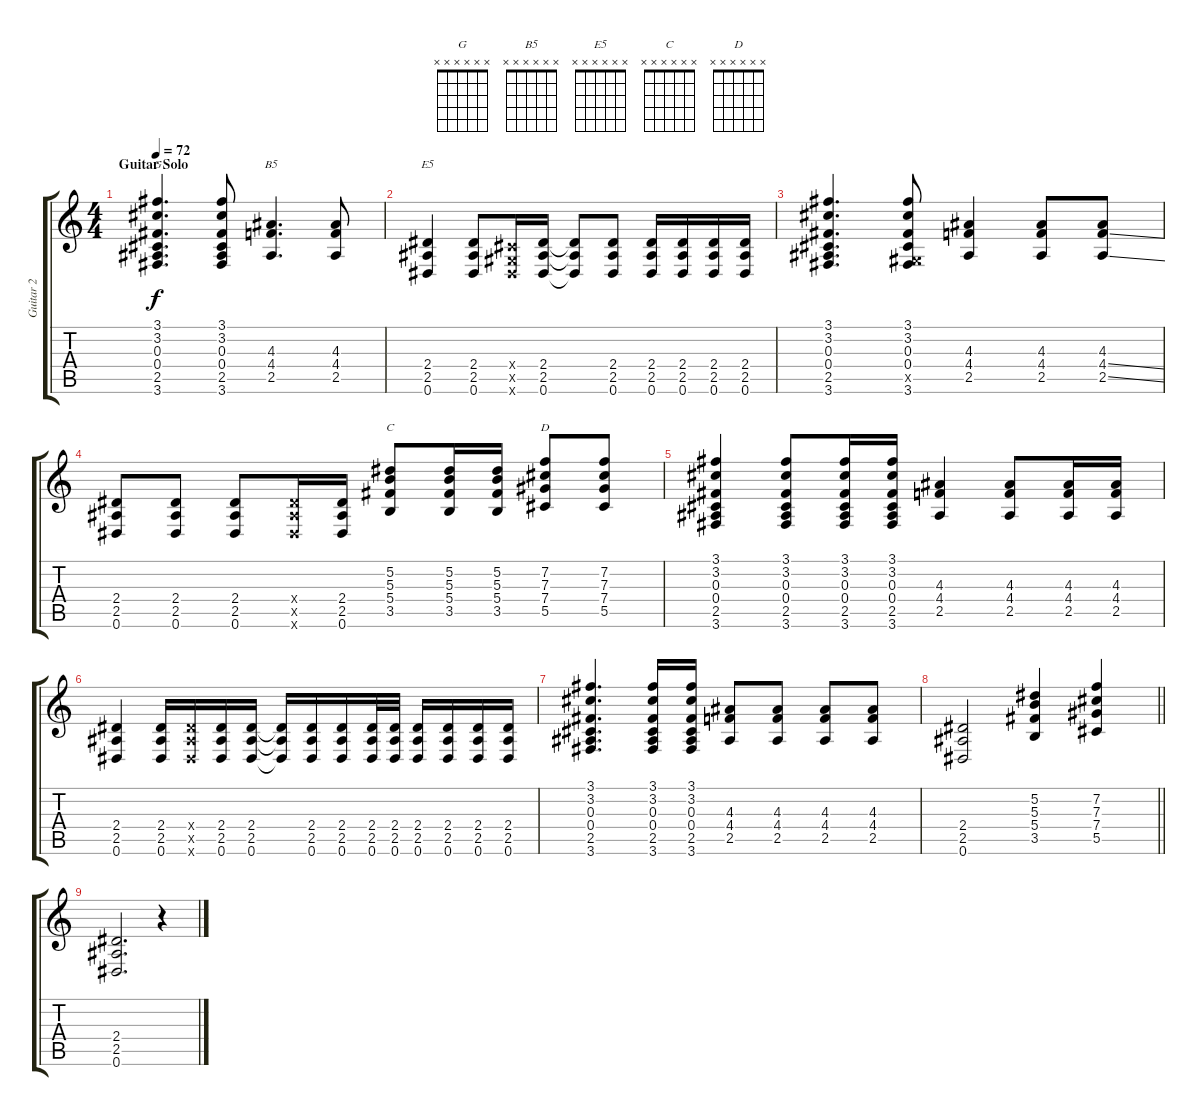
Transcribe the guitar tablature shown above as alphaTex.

\track ("Guitar 2 " "Guitar 2 ") {instrument overdrivenguitar}
\staff {score tabs}
\tuning (Eb4 Bb3 Gb3 Db3 Ab2 Eb2) {hide}
\chord ("G" x x x x x x)
\chord ("B5" x x x x x x)
\chord ("E5" x x x x x x)
\chord ("C" x x x x x x)
\chord ("D" x x x x x x)
\ts (4 4)
\section ("" "Guitar Solo ")
\tempo 72
\clef g2
\ks c
(3.1 3.2 0.3 0.4 2.5 3.6).4{d ch "G" dy f instrument overdrivenguitar} (3.1 3.2 0.3 0.4 2.5 3.6).8 (4.3 4.4 2.5).4{d ch "B5"} (4.3 4.4 2.5).8 |
(2.4 2.5 0.6).4{ch "E5"} (2.4 2.5 0.6).8 (0.4{x} 0.5{x} 0.6{x}).16 (2.4 2.5 0.6).16 (2.4{t} 2.5{t} 0.6{t}).8 (2.4 2.5 0.6).8 (2.4 2.5 0.6).16 (2.4 2.5 0.6).16 (2.4 2.5 0.6).16 (2.4 2.5 0.6).16 |
(3.1 3.2 0.3 0.4 2.5 3.6).4{d} (3.1 3.2 0.3 0.4 0.5{x} 3.6).8 (4.3 4.4 2.5).4 (4.3 4.4 2.5).8 (4.3 4.4{ss} 2.5{ss}).8 |
(2.4 2.5 0.6).8 (2.4 2.5 0.6).8 (2.4 2.5 0.6).8 (2.4{x} 2.5{x} 0.6{x}).16 (2.4 2.5 0.6).16 (5.2 5.3 5.4 3.5).8{ch "C"} (5.2 5.3 5.4 3.5).16 (5.2 5.3 5.4 3.5).16 (7.2 7.3 7.4 5.5).8{ch "D"} (7.2 7.3 7.4 5.5).8 |
(3.1 3.2 0.3 0.4 2.5 3.6).4 (3.1 3.2 0.3 0.4 2.5 3.6).8 (3.1 3.2 0.3 0.4 2.5 3.6).16 (3.1 3.2 0.3 0.4 2.5 3.6).16 (4.3 4.4 2.5).4 (4.3 4.4 2.5).8 (4.3 4.4 2.5).16 (4.3 4.4 2.5).16 |
(2.4 2.5 0.6).4 (2.4 2.5 0.6).16 (2.4{x} 2.5{x} 0.6{x}).16 (2.4 2.5 0.6).16 (2.4 2.5 0.6).16 (2.4{t} 2.5{t} 0.6{t}).16 (2.4 2.5 0.6).16 (2.4 2.5 0.6).16 (2.4 2.5 0.6).32 (2.4 2.5 0.6).32 (2.4 2.5 0.6).16 (2.4 2.5 0.6).16 (2.4 2.5 0.6).16 (2.4 2.5 0.6).16 |
(3.1 3.2 0.3 0.4 2.5 3.6).4{d} (3.1 3.2 0.3 0.4 2.5 3.6).16 (3.1 3.2 0.3 0.4 2.5 3.6).16 (4.3 4.4 2.5).8 (4.3 4.4 2.5).8 (4.3 4.4 2.5).8 (4.3 4.4 2.5).8 |
\barLineRight lightlight
(2.4 2.5 0.6).2 (5.2 5.3 5.4 3.5).4 (7.2 7.3 7.4 5.5).4 |
\section ("" "")
(2.4 2.5 0.6).2{d volume 0} r.4
